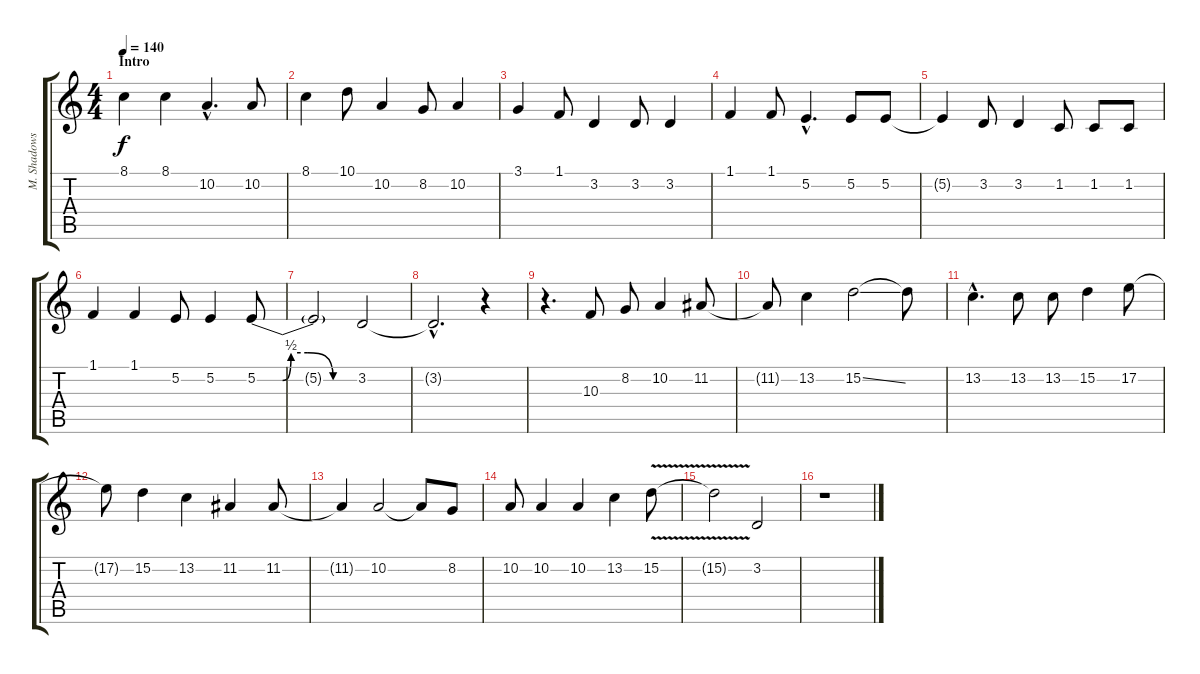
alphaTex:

\track ("M. Shadows" "M. Shadows") {instrument clarinet}
\staff {score tabs}
\tuning (E4 B3 G3 D3 A2 D2) {hide}
\ts (4 4)
\section ("" "Intro")
\tempo 140
\clef g2
\ks c
8.1.4{dy f instrument clarinet} 8.1.4 10.2{hac}.4{d} 10.2.8 |
8.1.4 10.1.8 10.2.4 8.2.8 10.2.4 |
3.1.4 1.1.8 3.2.4 3.2.8 3.2.4 |
1.1.4 1.1.8 5.2{hac}.4{d} 5.2.8 5.2.8 |
5.2{t}.4 3.2.8 3.2.4 1.2.8 1.2.8 1.2.8 |
1.1.4 1.1.4 5.2.8 5.2.4 5.2{be (custom 0 0 15 0 20 2 30 2 45 0 60 0)}.8 |
5.2{t}.2 3.2.2 |
3.2{hac t}.2{d} r.4 |
r.4{d} 10.3.8 8.2.8 10.2.4 11.2.8 |
11.2{t}.8 13.2.4 15.2{ss}.2 15.2{t}.8 |
13.2{hac}.4{d} 13.2.8 13.2.8 15.2.4 17.2.8 |
17.2{t}.8 15.2.4 13.2.4 11.2.4 11.2.8 |
11.2{t}.4 10.2.2 10.2{t}.8 8.2.8 |
10.2.8 10.2.4 10.2.4 13.2.4 15.2{v}.8 |
15.2{t}.2 3.2.2 |
r.1
